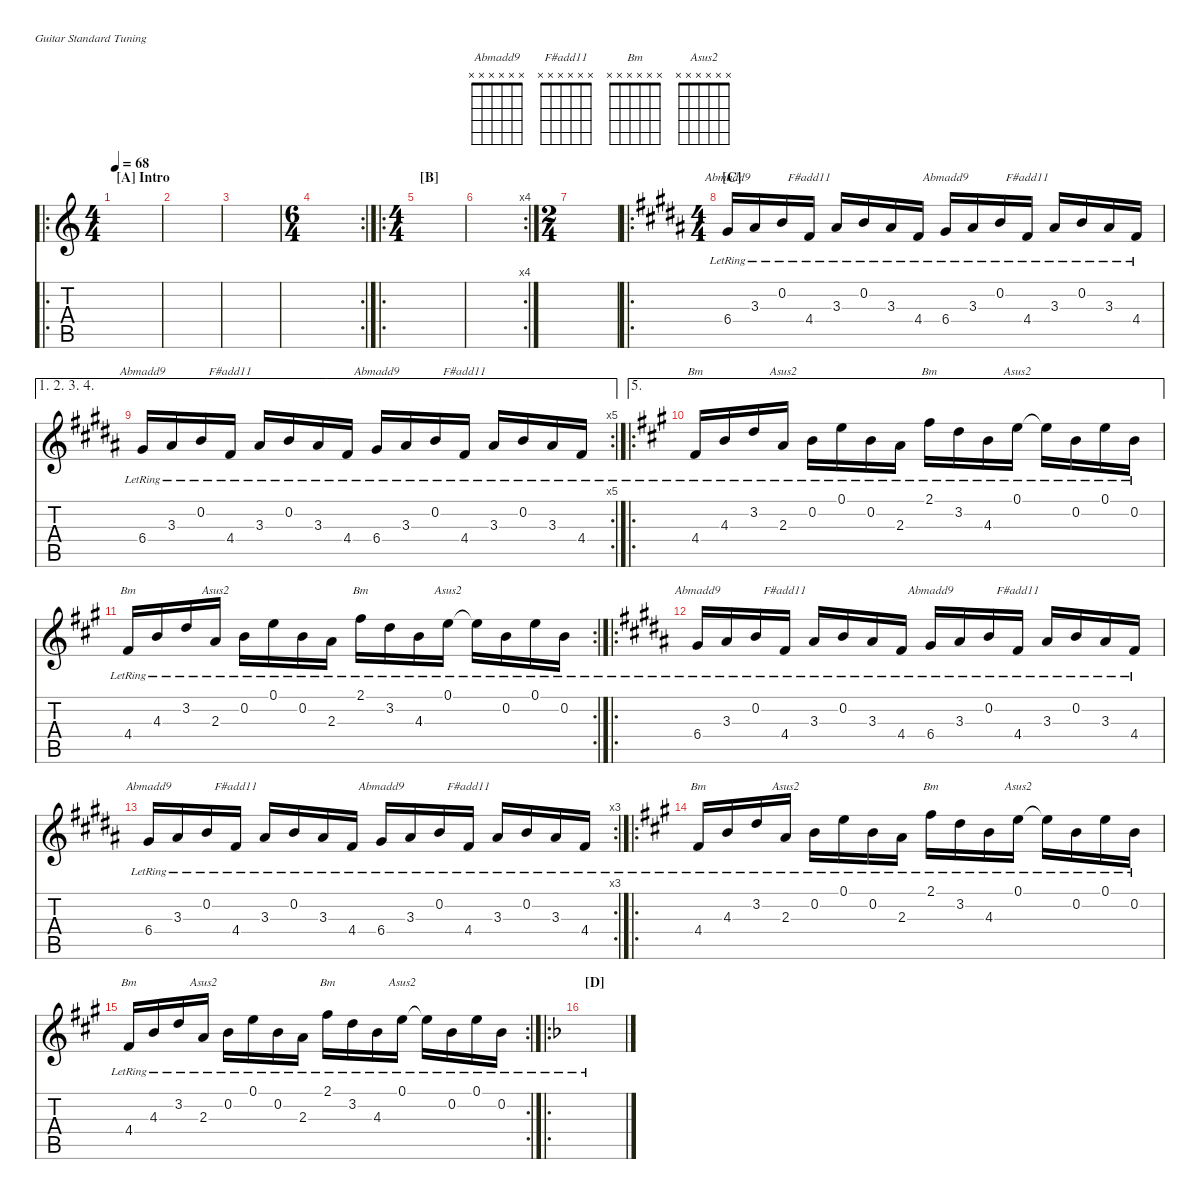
\defaultSystemsLayout 4
\hideDynamics
\bracketExtendMode nobrackets
\singleTrackTrackNamePolicy hidden
\multiTrackTrackNamePolicy hidden
\firstSystemTrackNameMode fullname
\firstSystemTrackNameOrientation horizontal
\otherSystemsTrackNameOrientation horizontal
\track ("Acous. Gtr." "Acous. Gtr") {instrument acousticguitarsteel}
\staff {score tabs}
\tuning (E4 B3 G3 D3 A2 E2)
\chord ("Abmadd9" x x x x x x)
\chord ("F#add11" x x x x x x)
\chord ("Bm" x x x x x x)
\chord ("Asus2" x x x x x x)
\ro
\ts (4 4)
\section ("A" "Intro")
\tempo 68
\clef g2
\ks aminor
|
|
|
\rc 2
\ts (6 4)
|
\ro
\ts (4 4)
\section ("B" " ")
|
\rc 4
|
\ts (2 4)
|
\ro
\ts (4 4)
\section ("C" " ")
\ks g#minor
6.4{lr acc #}.16{ch "Abmadd9" beam Up} 3.3{lr acc #}.16{beam Up} 0.2{lr acc forcenatural}.16{beam Up} 4.4{lr acc #}.16{ch "F#add11" beam Up} 3.3{lr acc #}.16{beam Up} 0.2{lr acc forcenatural}.16{beam Up} 3.3{lr acc #}.16{beam Up} 4.4{lr acc #}.16{beam Up} 6.4{lr acc #}.16{ch "Abmadd9" beam Up} 3.3{lr acc #}.16{beam Up} 0.2{lr acc forcenatural}.16{beam Up} 4.4{lr acc #}.16{ch "F#add11" beam Up} 3.3{lr acc #}.16{beam Up} 0.2{lr acc forcenatural}.16{beam Up} 3.3{lr acc #}.16{beam Up} 4.4{lr acc #}.16{beam Up} |
\ae (1 2 3 4)
\rc 5
6.4{lr acc #}.16{ch "Abmadd9" beam Up} 3.3{lr acc #}.16{beam Up} 0.2{lr acc forcenatural}.16{beam Up} 4.4{lr acc #}.16{ch "F#add11" beam Up} 3.3{lr acc #}.16{beam Up} 0.2{lr acc forcenatural}.16{beam Up} 3.3{lr acc #}.16{beam Up} 4.4{lr acc #}.16{beam Up} 6.4{lr acc #}.16{ch "Abmadd9" beam Up} 3.3{lr acc #}.16{beam Up} 0.2{lr acc forcenatural}.16{beam Up} 4.4{lr acc #}.16{ch "F#add11" beam Up} 3.3{lr acc #}.16{beam Up} 0.2{lr acc forcenatural}.16{beam Up} 3.3{lr acc #}.16{beam Up} 4.4{lr acc #}.16{beam Up} |
\ae 5
\ro
\ks f#minor
4.4{lr acc #}.16{ch "Bm" beam Up} 4.3{lr acc forcenatural}.16{beam Up} 3.2{lr acc forcenatural}.16{beam Up} 2.3{lr acc forcenatural}.16{ch "Asus2" beam Up} 0.2{lr acc forcenatural}.16{beam Down} 0.1{lr acc forcenatural}.16{beam Down} 0.2{lr acc forcenatural}.16{beam Down} 2.3{lr acc forcenatural}.16{beam Down} 2.1{lr acc #}.16{ch "Bm" beam Down} 3.2{lr acc forcenatural}.16{beam Down} 4.3{lr acc forcenatural}.16{beam Down} 0.1{lr acc forcenatural}.16{ch "Asus2" beam Down} 0.1{lr t acc forcenatural}.16{beam Down} 0.2{lr acc forcenatural}.16{beam Down} 0.1{lr acc forcenatural}.16{beam Down} 0.2{lr acc forcenatural}.16{beam Down} |
\rc 2
4.4{lr acc #}.16{ch "Bm" beam Up} 4.3{lr acc forcenatural}.16{beam Up} 3.2{lr acc forcenatural}.16{beam Up} 2.3{lr acc forcenatural}.16{ch "Asus2" beam Up} 0.2{lr acc forcenatural}.16{beam Down} 0.1{lr acc forcenatural}.16{beam Down} 0.2{lr acc forcenatural}.16{beam Down} 2.3{lr acc forcenatural}.16{beam Down} 2.1{lr acc #}.16{ch "Bm" beam Down} 3.2{lr acc forcenatural}.16{beam Down} 4.3{lr acc forcenatural}.16{beam Down} 0.1{lr acc forcenatural}.16{ch "Asus2" beam Down} 0.1{lr t acc forcenatural}.16{beam Down} 0.2{lr acc forcenatural}.16{beam Down} 0.1{lr acc forcenatural}.16{beam Down} 0.2{lr acc forcenatural}.16{beam Down} |
\ro
\ks g#minor
6.4{lr acc #}.16{ch "Abmadd9" beam Up} 3.3{lr acc #}.16{beam Up} 0.2{lr acc forcenatural}.16{beam Up} 4.4{lr acc #}.16{ch "F#add11" beam Up} 3.3{lr acc #}.16{beam Up} 0.2{lr acc forcenatural}.16{beam Up} 3.3{lr acc #}.16{beam Up} 4.4{lr acc #}.16{beam Up} 6.4{lr acc #}.16{ch "Abmadd9" beam Up} 3.3{lr acc #}.16{beam Up} 0.2{lr acc forcenatural}.16{beam Up} 4.4{lr acc #}.16{ch "F#add11" beam Up} 3.3{lr acc #}.16{beam Up} 0.2{lr acc forcenatural}.16{beam Up} 3.3{lr acc #}.16{beam Up} 4.4{lr acc #}.16{beam Up} |
\rc 3
6.4{lr acc #}.16{ch "Abmadd9" beam Up} 3.3{lr acc #}.16{beam Up} 0.2{lr acc forcenatural}.16{beam Up} 4.4{lr acc #}.16{ch "F#add11" beam Up} 3.3{lr acc #}.16{beam Up} 0.2{lr acc forcenatural}.16{beam Up} 3.3{lr acc #}.16{beam Up} 4.4{lr acc #}.16{beam Up} 6.4{lr acc #}.16{ch "Abmadd9" beam Up} 3.3{lr acc #}.16{beam Up} 0.2{lr acc forcenatural}.16{beam Up} 4.4{lr acc #}.16{ch "F#add11" beam Up} 3.3{lr acc #}.16{beam Up} 0.2{lr acc forcenatural}.16{beam Up} 3.3{lr acc #}.16{beam Up} 4.4{lr acc #}.16{beam Up} |
\ro
\ks f#minor
4.4{lr acc #}.16{ch "Bm" beam Up} 4.3{lr acc forcenatural}.16{beam Up} 3.2{lr acc forcenatural}.16{beam Up} 2.3{lr acc forcenatural}.16{ch "Asus2" beam Up} 0.2{lr acc forcenatural}.16{beam Down} 0.1{lr acc forcenatural}.16{beam Down} 0.2{lr acc forcenatural}.16{beam Down} 2.3{lr acc forcenatural}.16{beam Down} 2.1{lr acc #}.16{ch "Bm" beam Down} 3.2{lr acc forcenatural}.16{beam Down} 4.3{lr acc forcenatural}.16{beam Down} 0.1{lr acc forcenatural}.16{ch "Asus2" beam Down} 0.1{lr t acc forcenatural}.16{beam Down} 0.2{lr acc forcenatural}.16{beam Down} 0.1{lr acc forcenatural}.16{beam Down} 0.2{lr acc forcenatural}.16{beam Down} |
\rc 2
4.4{lr acc #}.16{ch "Bm" beam Up} 4.3{lr acc forcenatural}.16{beam Up} 3.2{lr acc forcenatural}.16{beam Up} 2.3{lr acc forcenatural}.16{ch "Asus2" beam Up} 0.2{lr acc forcenatural}.16{beam Down} 0.1{lr acc forcenatural}.16{beam Down} 0.2{lr acc forcenatural}.16{beam Down} 2.3{lr acc forcenatural}.16{beam Down} 2.1{lr acc #}.16{ch "Bm" beam Down} 3.2{lr acc forcenatural}.16{beam Down} 4.3{lr acc forcenatural}.16{beam Down} 0.1{lr acc forcenatural}.16{ch "Asus2" beam Down} 0.1{lr t acc forcenatural}.16{beam Down} 0.2{lr acc forcenatural}.16{beam Down} 0.1{lr acc forcenatural}.16{beam Down} 0.2{lr acc forcenatural}.16{beam Down} |
\ro
\section ("D" " ")
\ks dminor
